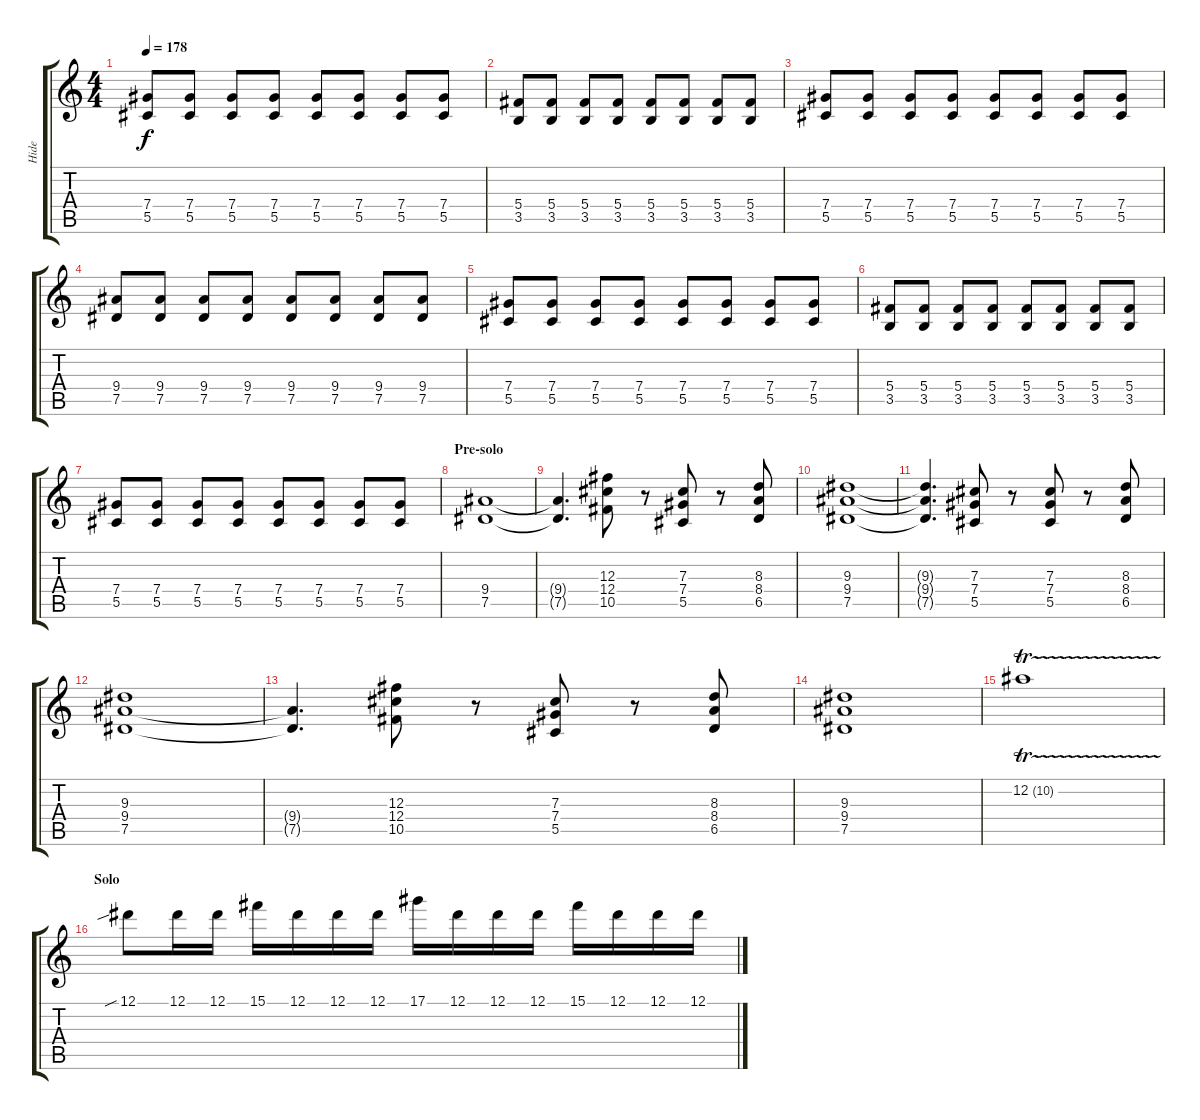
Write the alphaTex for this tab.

\track ("Hide" "Hide") {instrument distortionguitar}
\staff {score tabs}
\tuning (Eb4 Bb3 Gb3 Db3 Ab2 Eb2) {hide}
\ts (4 4)
\tempo 178
\clef g2
\ks c
(7.4 5.5).8{dy f} (7.4 5.5).8 (7.4 5.5).8 (7.4 5.5).8 (7.4 5.5).8 (7.4 5.5).8 (7.4 5.5).8 (7.4 5.5).8 |
(5.4 3.5).8 (5.4 3.5).8 (5.4 3.5).8 (5.4 3.5).8 (5.4 3.5).8 (5.4 3.5).8 (5.4 3.5).8 (5.4 3.5).8 |
(7.4 5.5).8 (7.4 5.5).8 (7.4 5.5).8 (7.4 5.5).8 (7.4 5.5).8 (7.4 5.5).8 (7.4 5.5).8 (7.4 5.5).8 |
(9.4 7.5).8 (9.4 7.5).8 (9.4 7.5).8 (9.4 7.5).8 (9.4 7.5).8 (9.4 7.5).8 (9.4 7.5).8 (9.4 7.5).8 |
(7.4 5.5).8 (7.4 5.5).8 (7.4 5.5).8 (7.4 5.5).8 (7.4 5.5).8 (7.4 5.5).8 (7.4 5.5).8 (7.4 5.5).8 |
(5.4 3.5).8 (5.4 3.5).8 (5.4 3.5).8 (5.4 3.5).8 (5.4 3.5).8 (5.4 3.5).8 (5.4 3.5).8 (5.4 3.5).8 |
(7.4 5.5).8 (7.4 5.5).8 (7.4 5.5).8 (7.4 5.5).8 (7.4 5.5).8 (7.4 5.5).8 (7.4 5.5).8 (7.4 5.5).8 |
\section ("" "Pre-solo")
(9.4 7.5).1 |
(9.4{t} 7.5{t}).4{d} (12.3 12.4 10.5).8 r.8 (7.3 7.4 5.5).8 r.8 (8.3 8.4 6.5).8 |
(9.3 9.4 7.5).1 |
(9.3{t} 9.4{t} 7.5{t}).4{d} (7.3 7.4 5.5).8 r.8 (7.3 7.4 5.5).8 r.8 (8.3 8.4 6.5).8 |
(9.3 9.4 7.5).1 |
(9.4{t} 7.5{t}).4{d} (12.3 12.4 10.5).8 r.8 (7.3 7.4 5.5).8 r.8 (8.3 8.4 6.5).8 |
(9.3 9.4 7.5).1 |
12.2{tr (10 16)}.1 |
\section ("" "Solo")
12.1{sib}.8 12.1.16 12.1.16 15.1.16 12.1.16 12.1.16 12.1.16 17.1.16 12.1.16 12.1.16 12.1.16 15.1.16 12.1.16 12.1.16 12.1.16
